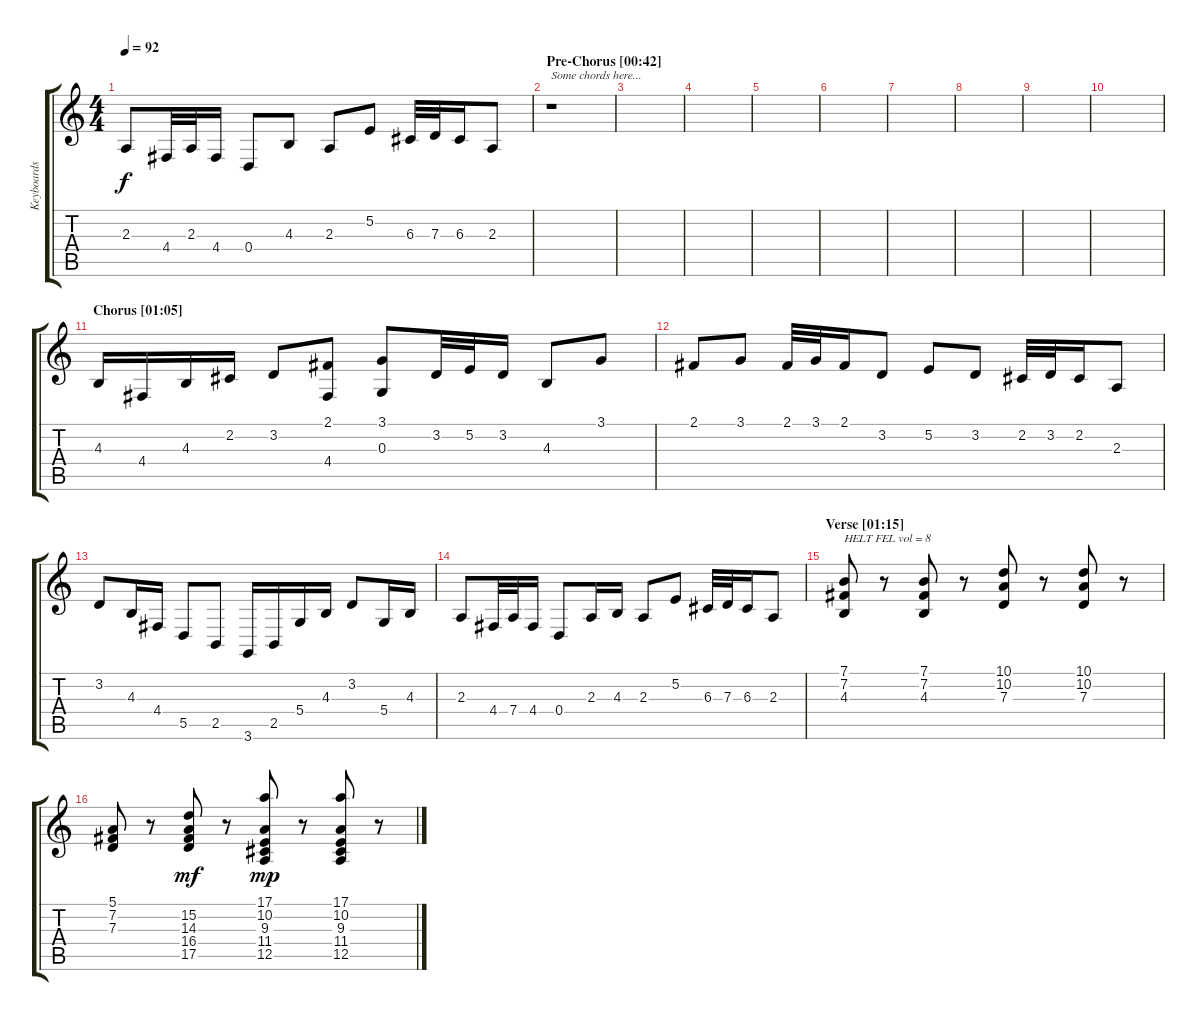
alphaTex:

\track ("Keyboards" "Keyboards") {instrument churchorgan}
\staff {score tabs}
\tuning (E4 B3 G3 D3 A2 E2) {hide}
\ts (4 4)
\tempo 92
\clef g2
\ks c
2.3.8{dy f} 4.4.32 2.3.32 4.4.16 0.4.8 4.3.8 2.3.8 5.2.8 6.3.32 7.3.32 6.3.16 2.3.8 |
\section ("" "Pre-Chorus [00:42] ")
r.1{txt "Some chords here..."} |
|
|
|
|
|
|
|
|
\section ("" "Chorus [01:05]")
4.3.16 4.4.16 4.3.16 2.2.16 3.2.8 (2.1 4.4).8 (3.1 0.3).8 3.2.32 5.2.32 3.2.16 4.3.8 3.1.8 |
2.1.8 3.1.8 2.1.32 3.1.32 2.1.16 3.2.8 5.2.8 3.2.8 2.2.32 3.2.32 2.2.16 2.3.8 |
3.2.8 4.3.16 4.4.16 5.5.8 2.5.8 3.6.16 2.5.16 5.4.16 4.3.16 3.2.8 5.4.16 4.3.16 |
2.3.8 4.4.32 7.4.32 4.4.16 0.4.8 2.3.16 4.3.16 2.3.8 5.2.8 6.3.32 7.3.32 6.3.16 2.3.8 |
\section ("" "Verse [01:15]")
(7.1 7.2 4.3).8{txt "HELT FEL vol = 8" volume 9 instrument electricpiano1} r.8 (7.1 7.2 4.3).8 r.8 (10.1 10.2 7.3).8 r.8 (10.1 10.2 7.3).8 r.8 |
(5.1 7.2 7.3).8 r.8 (15.2 14.3 16.4 17.5).8{dy mf} r.8 (17.1 10.2 9.3 11.4 12.5).8{dy mp} r.8 (17.1 10.2 9.3 11.4 12.5).8 r.8
